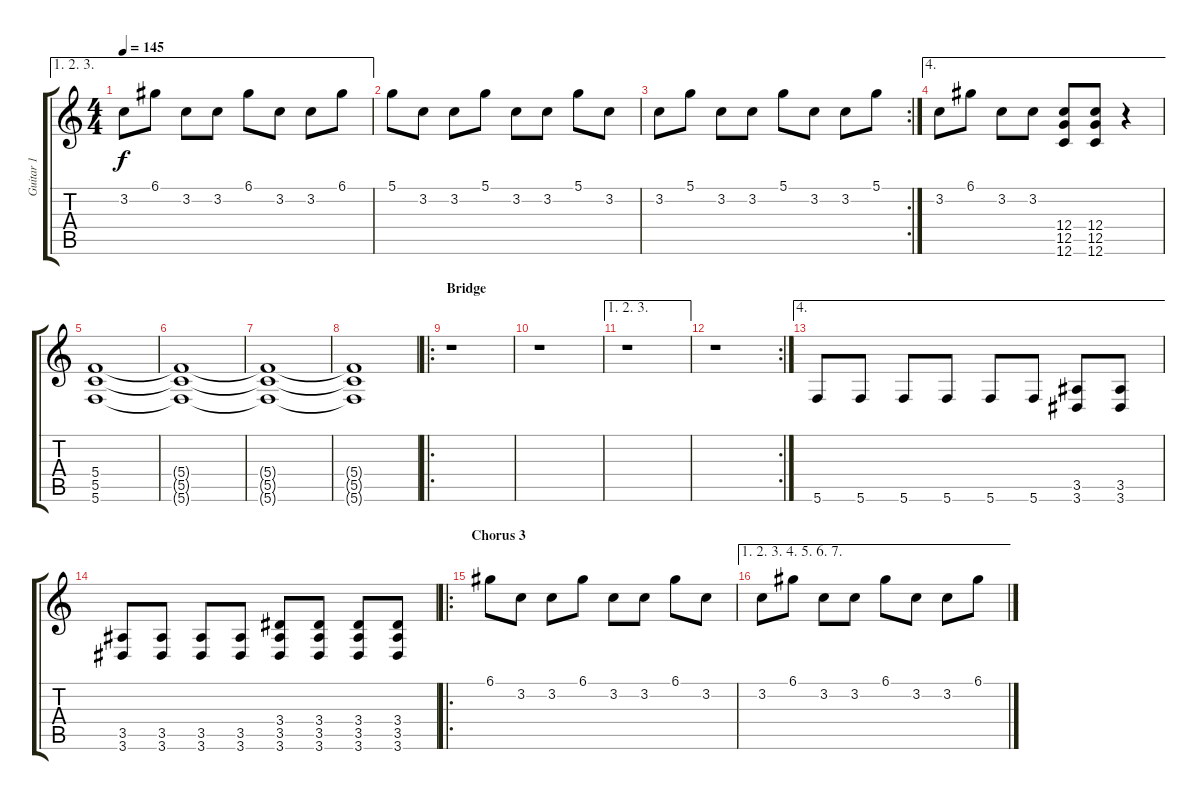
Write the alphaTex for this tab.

\track ("Guitar 1" "Guitar 1") {instrument distortionguitar}
\staff {score tabs}
\tuning (D4 A3 F3 C3 G2 C2) {hide}
\ae (1 2 3)
\ts (4 4)
\tempo 145
\clef g2
\ks c
3.2.8{dy f} 6.1.8 3.2.8 3.2.8 6.1.8 3.2.8 3.2.8 6.1.8 |
5.1.8 3.2.8 3.2.8 5.1.8 3.2.8 3.2.8 5.1.8 3.2.8 |
\rc 2
3.2.8 5.1.8 3.2.8 3.2.8 5.1.8 3.2.8 3.2.8 5.1.8 |
\ae 4
3.2.8 6.1.8 3.2.8 3.2.8 (12.4 12.5 12.6).8 (12.4 12.5 12.6).8 r.4 |
(5.4 5.5 5.6).1 |
(5.4{t} 5.5{t} 5.6{t}).1 |
(5.4{t} 5.5{t} 5.6{t}).1 |
(5.4{t} 5.5{t} 5.6{t}).1 |
\ro
\section ("" "Bridge")
r.1 |
r.1 |
\ae (1 2 3)
r.1 |
\rc 2
r.1 |
\ae 4
5.6.8 5.6.8 5.6.8 5.6.8 5.6.8 5.6.8 (3.5 3.6).8 (3.5 3.6).8 |
(3.5 3.6).8 (3.5 3.6).8 (3.5 3.6).8 (3.5 3.6).8 (3.4 3.5 3.6).8 (3.4 3.5 3.6).8 (3.4 3.5 3.6).8 (3.4 3.5 3.6).8 |
\ro
\section ("" "Chorus 3")
6.1.8 3.2.8 3.2.8 6.1.8 3.2.8 3.2.8 6.1.8 3.2.8 |
\ae (1 2 3 4 5 6 7)
3.2.8 6.1.8 3.2.8 3.2.8 6.1.8 3.2.8 3.2.8 6.1.8
